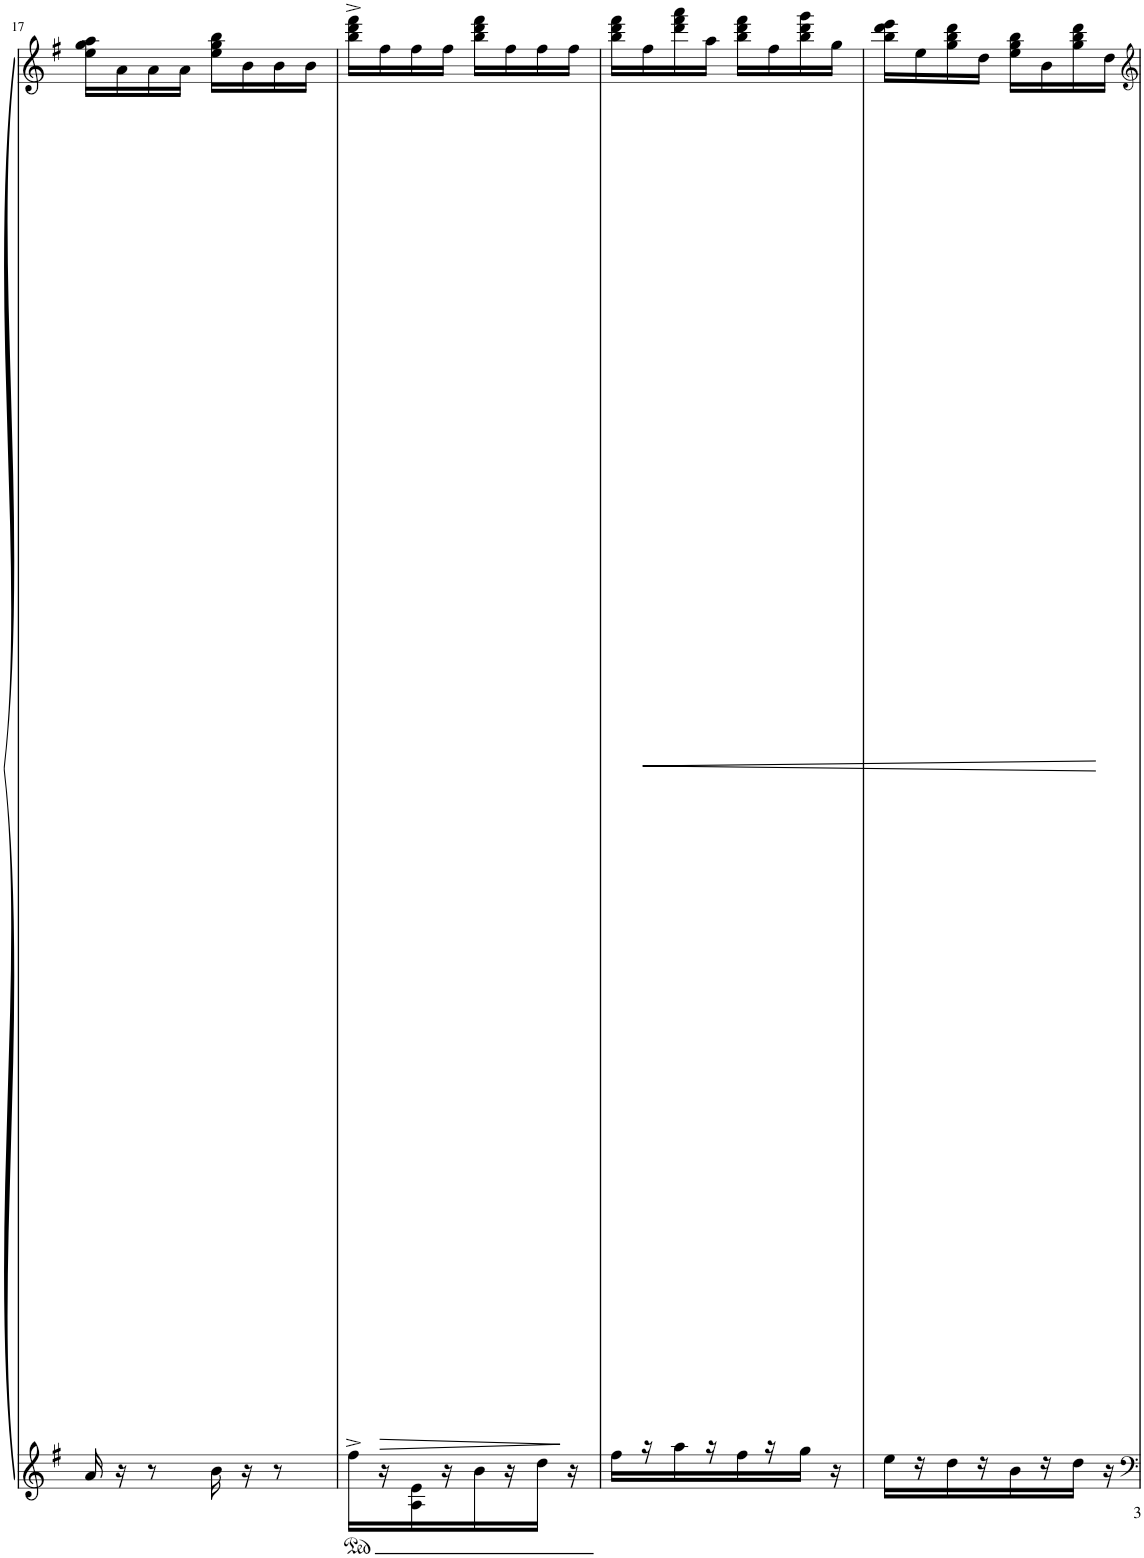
**kern	**kern	**dynam
*part1	*part1	*part1
*staff2	*staff1	*staff1/2
*I"Piano	*	*
!!LO:PB:g=z
*clefG2	*clefG2	*
*k[f#]	*k[f#]	*
*M2/4	*M2/4	*
=17	=17	=17
16a/	16ee\ 16gg\ 16aa\LL	.
16r	16a\	.
8r	16a\	.
.	16a\JJ	.
16b\	16ee\ 16gg\ 16bb\LL	.
16r	16b\	.
8r	16b\	.
.	16b\JJ	.
=18	=18	=18
16ff#^\LL	16bb\^ 16ddd\^ 16fff#\^LL	.
!	!	!LO:HP:b
16r	16ff#\	>
16A\ 16e\	16ff#\	.
16r	16ff#\JJ	.
16b\	16bb\ 16ddd\ 16fff#\LL	.
16r	16ff#\	.
16dd\JJ	16ff#\	.
16r	16ff#\JJ	]
=19	=19	=19
16ff#\LL	16bb\ 16ddd\ 16fff#\LL	.
!	!	!LO:HP:b
16r	16ff#\	<
16aa\	16ddd\ 16fff#\ 16aaa\	.
16r	16aa\JJ	.
16ff#\	16bb\ 16ddd\ 16fff#\LL	.
16r	16ff#\	.
16gg\JJ	16bb\ 16ddd\ 16ggg\	.
16r	16gg\JJ	.
=20	=20	=20
16ee\LL	16bb\ 16ddd\ 16eee\LL	.
16r	16ee\	.
16dd\	16gg\ 16bb\ 16ddd\	.
16r	16dd\JJ	.
16b\	16ee\ 16gg\ 16bb\LL	.
16r	16b\	.
16dd\JJ	16gg\ 16bb\ 16ddd\	.
16r	16dd\JJ	[
=	=	=
*-	*-	*-
